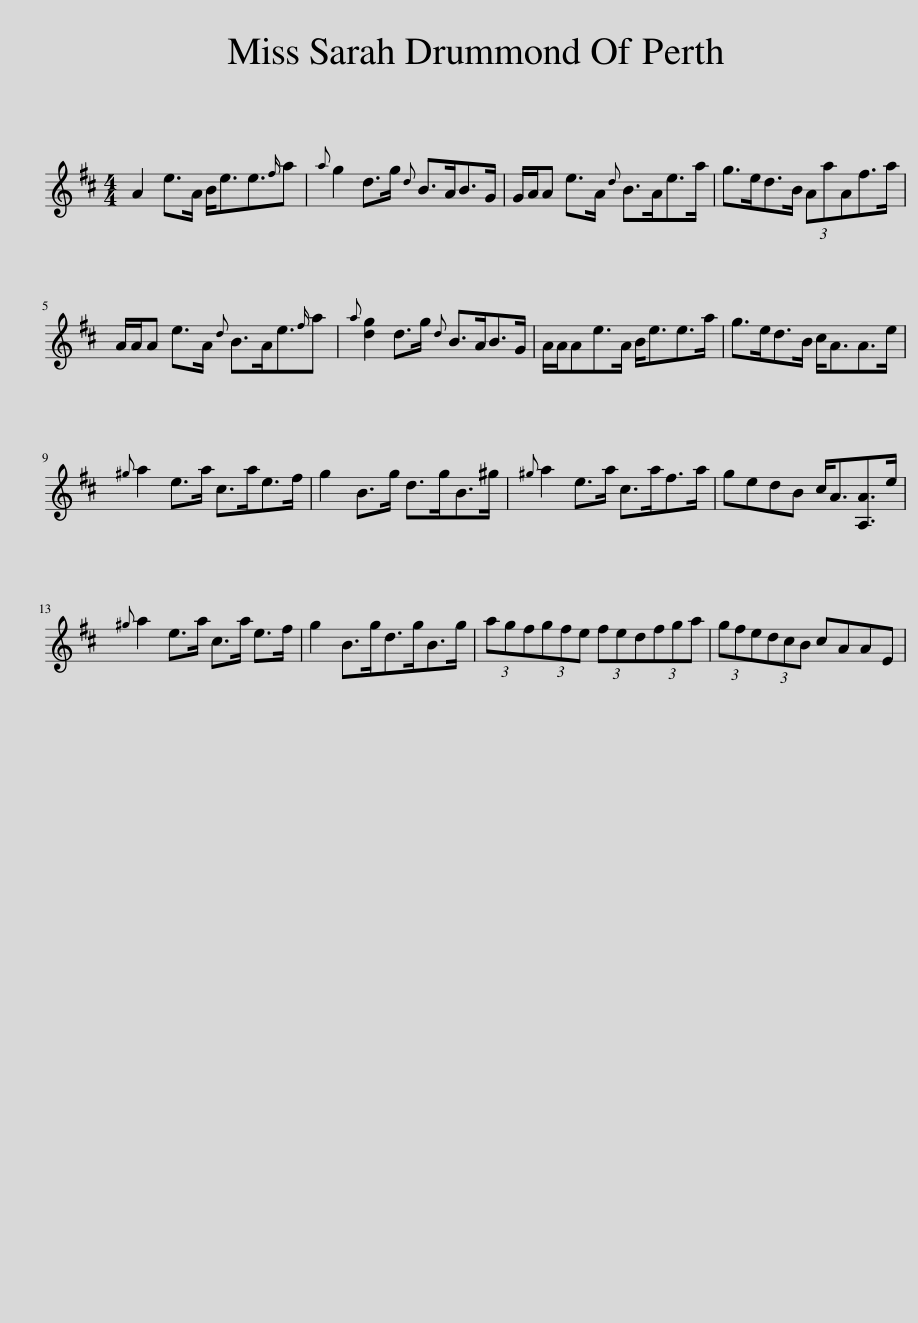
X:1
L:1/8
M:4/4
I:linebreak $
K:D
V:1 treble
V:1
 A2 e>A B<ee3/2{f}a |{a} g2 d>g{d} B>AB>G | G/A/A e>A{d} B>Ae>a | g>ed>B (3AaAf>a |$ A/A/A e>A{d} B>Ae3/2{f}a | %5
{a} [dg]2 d>g{d} B>AB>G | A/A/Ae>A B<ee>a | g>ed>B c<AA>e |${^g} a2 e>a c>ae>f | g2 B>g d>gB>^g | %10
{^g} a2 e>a c>af>a | gedB c<A[A,A]>e |${^g} a2 e>a c>a e>f | g2 B>gd>gB>g | (3agf(3gfe (3fed(3fga | %15
 (3gfe(3dcB cAAE | %16
